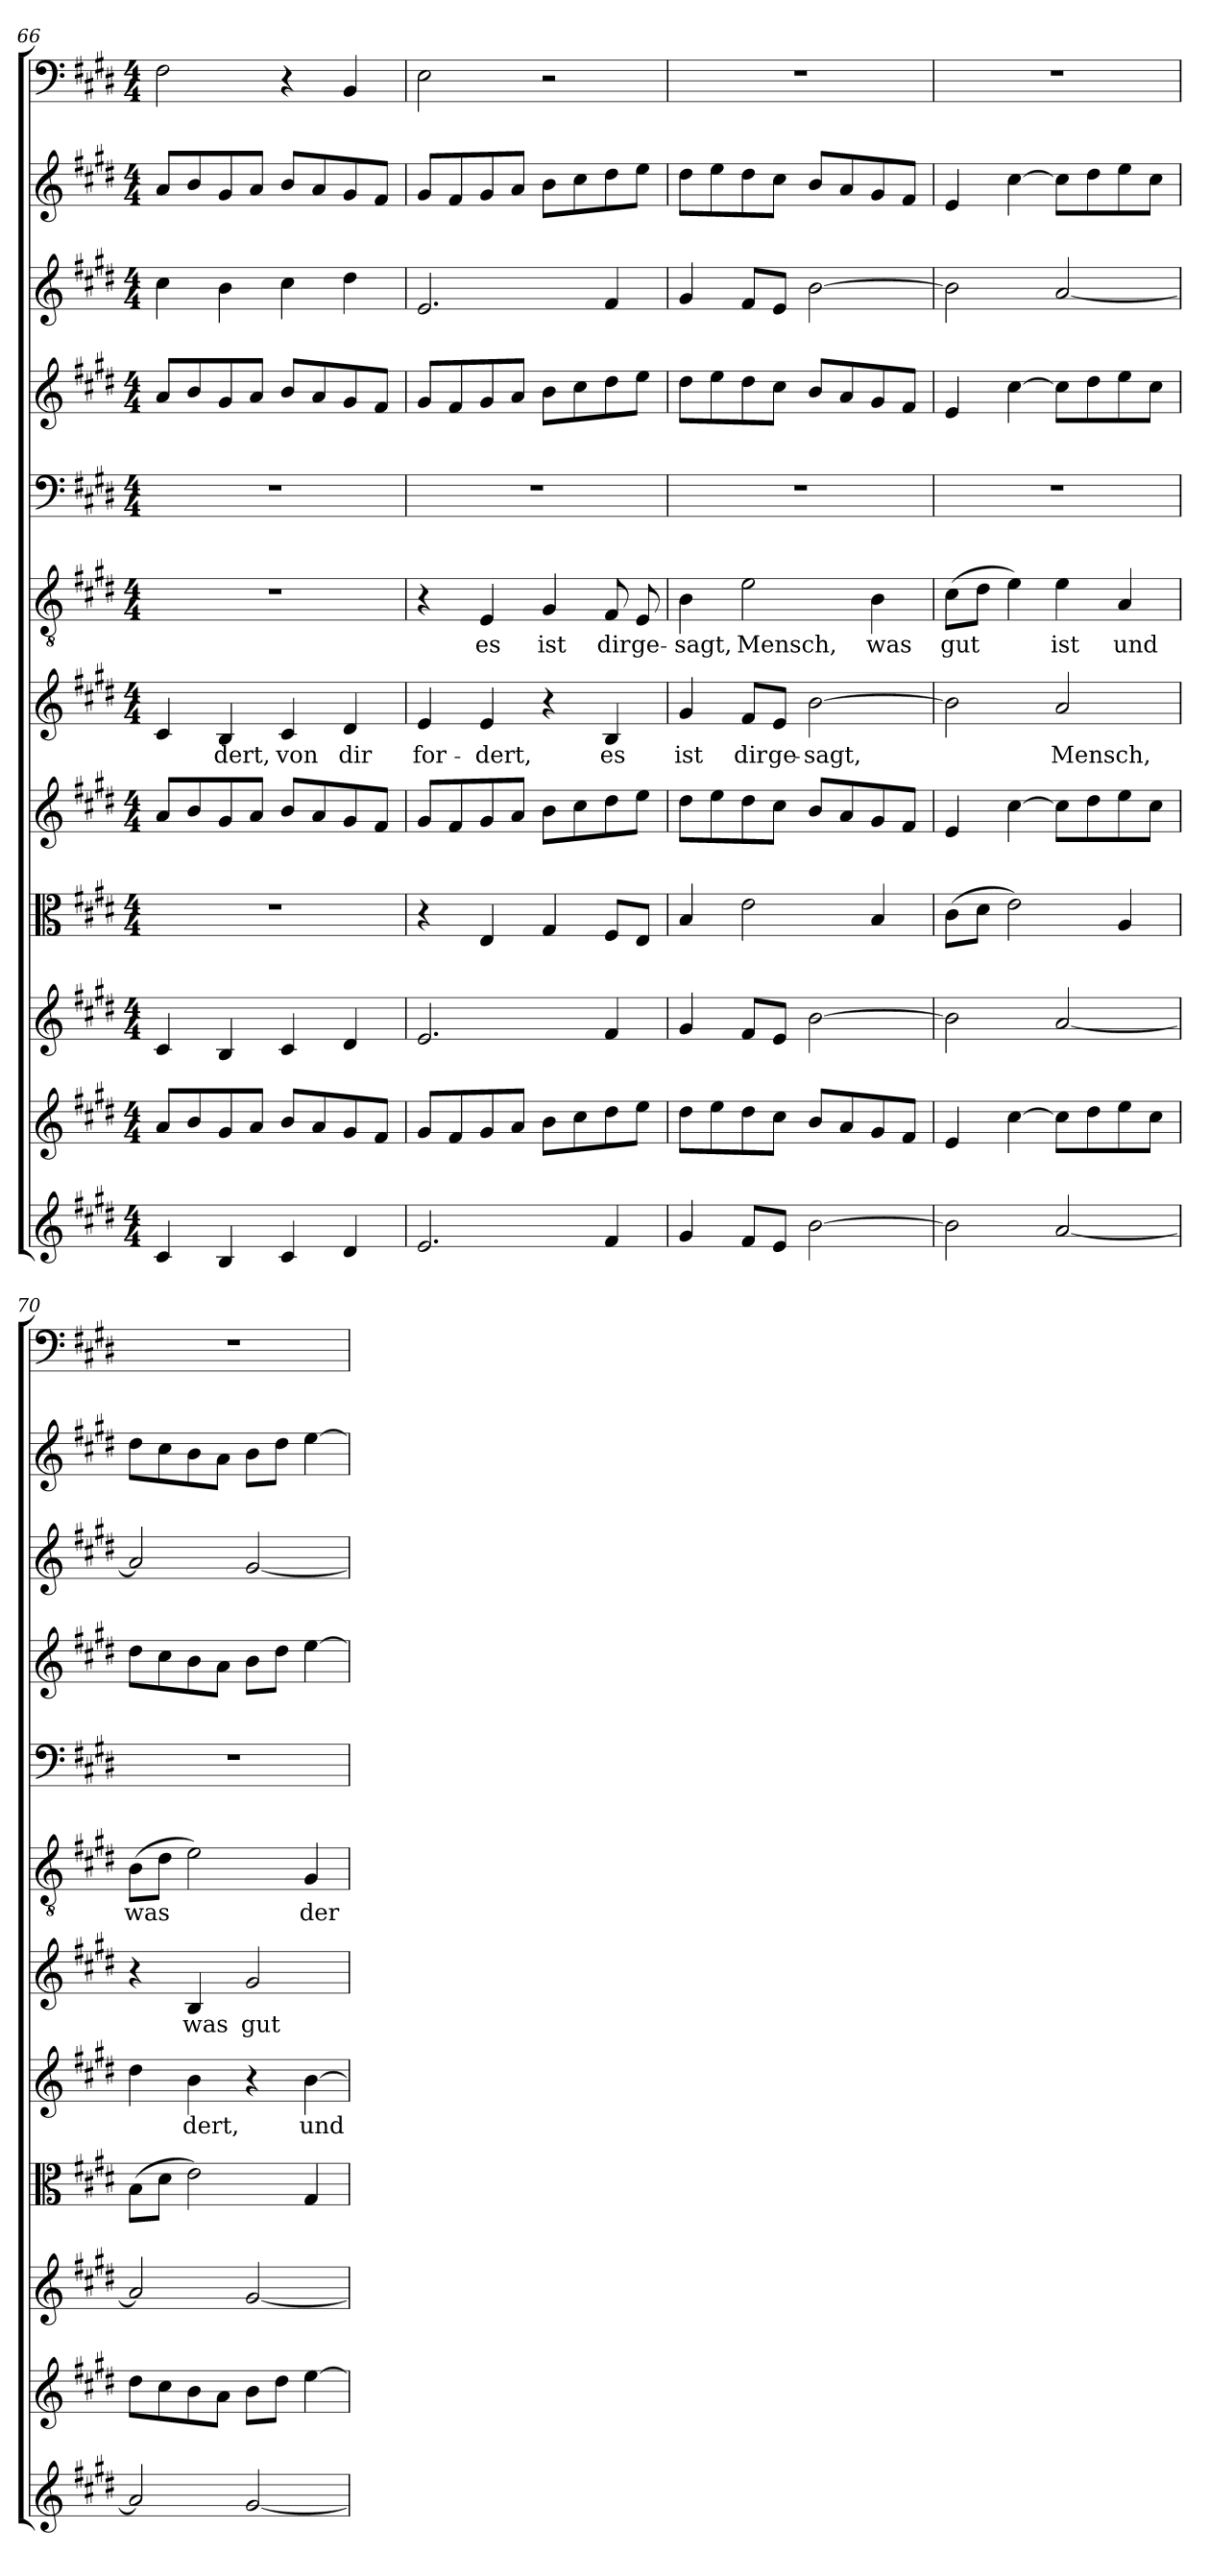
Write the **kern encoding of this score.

**kern	**kern	**kern	**kern	**kern	**text	**kern	**text	**kern	**text	**kern	**kern	**kern	**kern	**kern
*part12	*part11	*part10	*part9	*part8	*part8	*part7	*part7	*part6	*part6	*part5	*part4	*part3	*part2	*part1
*staff12	*staff11	*staff10	*staff9	*staff8	*staff8	*staff7	*staff7	*staff6	*staff6	*staff5	*staff4	*staff3	*staff2	*staff1
*clefG2	*clefG2	*clefG2	*clefC3	*clefG2	*	*clefG2	*	*clefGv2	*	*clefF4	*clefG2	*clefG2	*clefG2	*clefF4
*k[f#c#g#d#]	*k[f#c#g#d#]	*k[f#c#g#d#]	*k[f#c#g#d#]	*k[f#c#g#d#]	*	*k[f#c#g#d#]	*	*k[f#c#g#d#]	*	*k[f#c#g#d#]	*k[f#c#g#d#]	*k[f#c#g#d#]	*k[f#c#g#d#]	*k[f#c#g#d#]
*E:	*E:	*E:	*E:	*E:	*	*E:	*	*E:	*	*E:	*E:	*E:	*E:	*E:
*M4/4	*M4/4	*M4/4	*M4/4	*M4/4	*	*M4/4	*	*M4/4	*	*M4/4	*M4/4	*M4/4	*M4/4	*M4/4
=66	=66	=66	=66	=66	=66	=66	=66	=66	=66	=66	=66	=66	=66	=66
4c#/	8a/L	4c#/	1r	8a/L	.	4c#/	.	1r	.	1r	8a/L	4cc#\	8a/L	2F#\
.	8b/	.	.	8b/	.	.	.	.	.	.	8b/	.	8b/	.
4B/	8g#/	4B/	.	8g#/	.	4B/	-dert,	.	.	.	8g#/	4b\	8g#/	.
.	8a/J	.	.	8a/J	.	.	.	.	.	.	8a/J	.	8a/J	.
4c#/	8b/L	4c#/	.	8b/L	.	4c#/	von	.	.	.	8b/L	4cc#\	8b/L	4r
.	8a/	.	.	8a/	.	.	.	.	.	.	8a/	.	8a/	.
4d#/	8g#/	4d#/	.	8g#/	.	4d#/	dir	.	.	.	8g#/	4dd#\	8g#/	4BB/
.	8f#/J	.	.	8f#/J	.	.	.	.	.	.	8f#/J	.	8f#/J	.
=67	=67	=67	=67	=67	=67	=67	=67	=67	=67	=67	=67	=67	=67	=67
2.e/	8g#/L	2.e/	4r	8g#/L	.	4e/	for-	4r	.	1r	8g#/L	2.e/	8g#/L	2E\
.	8f#/	.	.	8f#/	.	.	.	.	.	.	8f#/	.	8f#/	.
.	8g#/	.	4E/	8g#/	.	4e/	-dert,	4E/	es	.	8g#/	.	8g#/	.
.	8a/J	.	.	8a/J	.	.	.	.	.	.	8a/J	.	8a/J	.
.	8b\L	.	4G#/	8b\L	.	4r	.	4G#/	ist	.	8b\L	.	8b\L	2r
.	8cc#\	.	.	8cc#\	.	.	.	.	.	.	8cc#\	.	8cc#\	.
4f#/	8dd#\	4f#/	8F#/L	8dd#\	.	4B/	es	8F#/	dir	.	8dd#\	4f#/	8dd#\	.
.	8ee\J	.	8E/J	8ee\J	.	.	.	8E/	ge-	.	8ee\J	.	8ee\J	.
=68	=68	=68	=68	=68	=68	=68	=68	=68	=68	=68	=68	=68	=68	=68
4g#/	8dd#\L	4g#/	4B/	8dd#\L	.	4g#/	ist	4B\	-sagt,	1r	8dd#\L	4g#/	8dd#\L	1r
.	8ee\	.	.	8ee\	.	.	.	.	.	.	8ee\	.	8ee\	.
8f#/L	8dd#\	8f#/L	2e\	8dd#\	.	8f#/L	dir	2e\	Mensch,	.	8dd#\	8f#/L	8dd#\	.
8e/J	8cc#\J	8e/J	.	8cc#\J	.	8e/J	ge-	.	.	.	8cc#\J	8e/J	8cc#\J	.
[2b\	8b/L	[2b\	.	8b/L	.	[2b\	-sagt,	.	.	.	8b/L	[2b\	8b/L	.
.	8a/	.	.	8a/	.	.	.	.	.	.	8a/	.	8a/	.
.	8g#/	.	4B/	8g#/	.	.	.	4B\	was	.	8g#/	.	8g#/	.
.	8f#/J	.	.	8f#/J	.	.	.	.	.	.	8f#/J	.	8f#/J	.
=69	=69	=69	=69	=69	=69	=69	=69	=69	=69	=69	=69	=69	=69	=69
2b\]	4e/	2b\]	(8c#\L	4e/	.	2b\]	.	(8c#\L	gut	1r	4e/	2b\]	4e/	1r
.	.	.	8d#\J	.	.	.	.	8d#\J	.	.	.	.	.	.
.	[4cc#\	.	2e\)	[4cc#\	.	.	.	4e\)	.	.	[4cc#\	.	[4cc#\	.
[2a/	8cc#\L]	[2a/	.	8cc#\L]	.	2a/	Mensch,	4e\	ist	.	8cc#\L]	[2a/	8cc#\L]	.
.	8dd#\	.	.	8dd#\	.	.	.	.	.	.	8dd#\	.	8dd#\	.
.	8ee\	.	4A/	8ee\	.	.	.	4A/	und	.	8ee\	.	8ee\	.
.	8cc#\J	.	.	8cc#\J	.	.	.	.	.	.	8cc#\J	.	8cc#\J	.
=70	=70	=70	=70	=70	=70	=70	=70	=70	=70	=70	=70	=70	=70	=70
2a/]	8dd#\L	2a/]	(8B\L	4dd#\	.	4r	.	(8B\L	was	1r	8dd#\L	2a/]	8dd#\L	1r
.	8cc#\	.	8d#\J	.	.	.	.	8d#\J	.	.	8cc#\	.	8cc#\	.
.	8b\	.	2e\)	4b\	-dert,	4B/	was	2e\)	.	.	8b\	.	8b\	.
.	8a\J	.	.	.	.	.	.	.	.	.	8a\J	.	8a\J	.
[2g#/	8b\L	[2g#/	.	4r	.	2g#/	gut	.	.	.	8b\L	[2g#/	8b\L	.
.	8dd#\J	.	.	.	.	.	.	.	.	.	8dd#\J	.	8dd#\J	.
.	[4ee\	.	4G#/	[4b\	und	.	.	4G#/	der	.	[4ee\	.	[4ee\	.
=	=	=	=	=	=	=	=	=	=	=	=	=	=	=
*-	*-	*-	*-	*-	*-	*-	*-	*-	*-	*-	*-	*-	*-	*-
